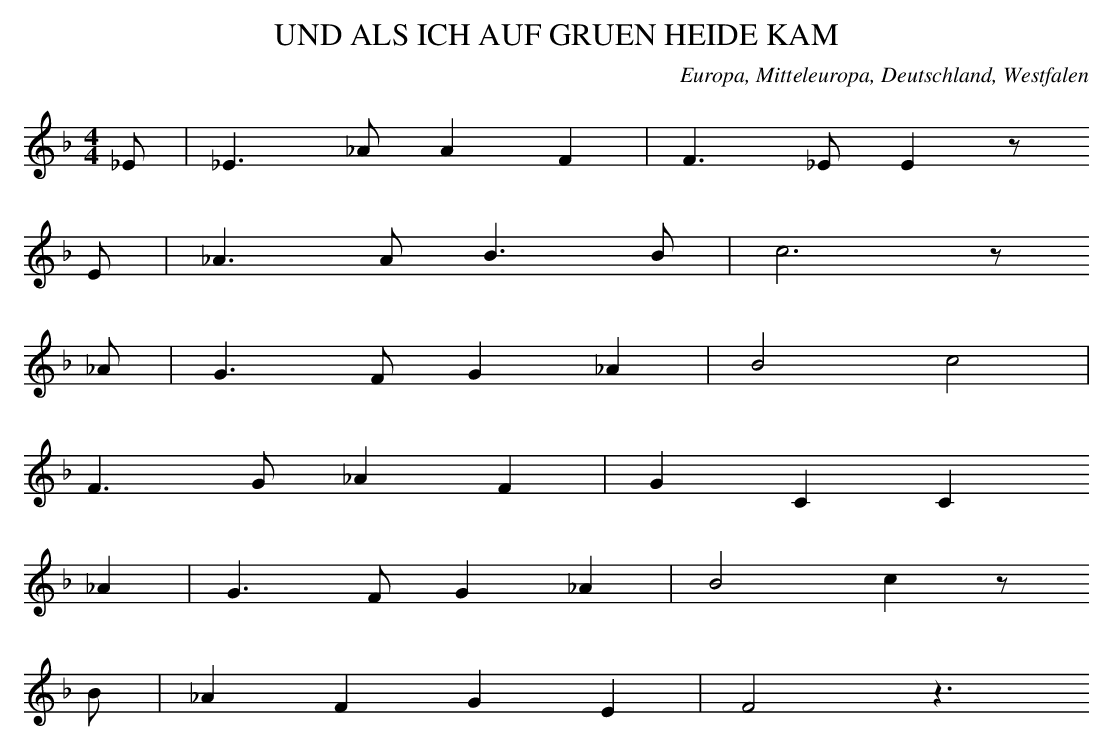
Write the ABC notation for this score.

X:1
T: UND ALS ICH AUF GRUEN HEIDE KAM
O: Europa, Mitteleuropa, Deutschland, Westfalen
M: 4/4
L: 1/8
K: F
_E | _E3_AA2F2 | F3_EE2z
E | _A3AB3B | c6z
_A | G3FG2_A2 | B4c4 |
F3G_A2F2 | G2C2C2
_A2 | G3FG2_A2 | B4c2z
B | _A2F2G2E2 | F4z3
